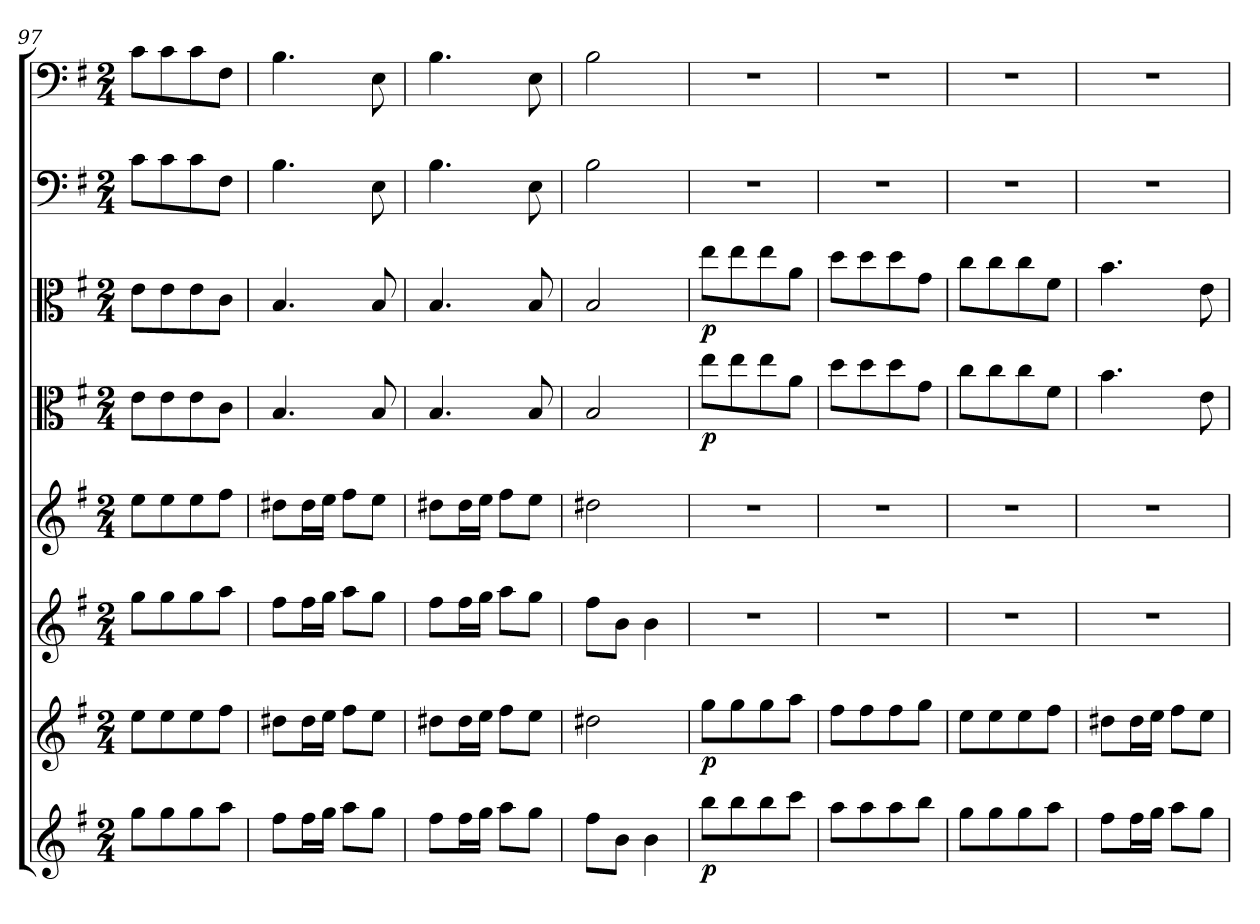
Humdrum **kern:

**kern	**dynam	**kern	**dynam	**kern	**kern	**kern	**dynam	**kern	**dynam	**kern	**kern
*part8	*part8	*part7	*part7	*part6	*part5	*part4	*part4	*part3	*part3	*part2	*part1
*staff8	*staff8	*staff7	*staff7	*staff6	*staff5	*staff4	*staff4	*staff3	*staff3	*staff2	*staff1
*clefG2	*	*clefG2	*	*clefG2	*clefG2	*clefC3	*	*clefC3	*	*clefF4	*clefF4
*k[f#]	*	*k[f#]	*	*k[f#]	*k[f#]	*k[f#]	*	*k[f#]	*	*k[f#]	*k[f#]
*e:	*	*e:	*	*e:	*e:	*e:	*	*e:	*	*e:	*e:
*M2/4	*	*M2/4	*	*M2/4	*M2/4	*M2/4	*	*M2/4	*	*M2/4	*M2/4
=97	=97	=97	=97	=97	=97	=97	=97	=97	=97	=97	=97
8gg\L	.	8ee\L	.	8gg\L	8ee\L	8e\L	.	8e\L	.	8c\L	8c\L
8gg\	.	8ee\	.	8gg\	8ee\	8e\	.	8e\	.	8c\	8c\
8gg\	.	8ee\	.	8gg\	8ee\	8e\	.	8e\	.	8c\	8c\
8aa\J	.	8ff#\J	.	8aa\J	8ff#\J	8c\J	.	8c\J	.	8F#\J	8F#\J
=98	=98	=98	=98	=98	=98	=98	=98	=98	=98	=98	=98
8ff#\L	.	8dd#X\L	.	8ff#\L	8dd#X\L	4.B/	.	4.B/	.	4.B\	4.B\
16ff#\L	.	16dd#\L	.	16ff#\L	16dd#\L	.	.	.	.	.	.
16gg\JJ	.	16ee\JJ	.	16gg\JJ	16ee\JJ	.	.	.	.	.	.
8aa\L	.	8ff#\L	.	8aa\L	8ff#\L	.	.	.	.	.	.
8gg\J	.	8ee\J	.	8gg\J	8ee\J	8B/	.	8B/	.	8E\	8E\
=99	=99	=99	=99	=99	=99	=99	=99	=99	=99	=99	=99
8ff#\L	.	8dd#X\L	.	8ff#\L	8dd#X\L	4.B/	.	4.B/	.	4.B\	4.B\
16ff#\L	.	16dd#\L	.	16ff#\L	16dd#\L	.	.	.	.	.	.
16gg\JJ	.	16ee\JJ	.	16gg\JJ	16ee\JJ	.	.	.	.	.	.
8aa\L	.	8ff#\L	.	8aa\L	8ff#\L	.	.	.	.	.	.
8gg\J	.	8ee\J	.	8gg\J	8ee\J	8B/	.	8B/	.	8E\	8E\
=100	=100	=100	=100	=100	=100	=100	=100	=100	=100	=100	=100
8ff#\L	.	2dd#X\	.	8ff#\L	2dd#X\	2B/	.	2B/	.	2B\	2B\
8b\J	.	.	.	8b\J	.	.	.	.	.	.	.
4b\	.	.	.	4b\	.	.	.	.	.	.	.
=101	=101	=101	=101	=101	=101	=101	=101	=101	=101	=101	=101
8bb\L	p	8gg\L	p	2r	2r	8ee\L	p	8ee\L	p	2r	2r
8bb\	.	8gg\	.	.	.	8ee\	.	8ee\	.	.	.
8bb\	.	8gg\	.	.	.	8ee\	.	8ee\	.	.	.
8ccc\J	.	8aa\J	.	.	.	8a\J	.	8a\J	.	.	.
=102	=102	=102	=102	=102	=102	=102	=102	=102	=102	=102	=102
8aa\L	.	8ff#\L	.	2r	2r	8dd\L	.	8dd\L	.	2r	2r
8aa\	.	8ff#\	.	.	.	8dd\	.	8dd\	.	.	.
8aa\	.	8ff#\	.	.	.	8dd\	.	8dd\	.	.	.
8bb\J	.	8gg\J	.	.	.	8g\J	.	8g\J	.	.	.
=103	=103	=103	=103	=103	=103	=103	=103	=103	=103	=103	=103
8gg\L	.	8ee\L	.	2r	2r	8cc\L	.	8cc\L	.	2r	2r
8gg\	.	8ee\	.	.	.	8cc\	.	8cc\	.	.	.
8gg\	.	8ee\	.	.	.	8cc\	.	8cc\	.	.	.
8aa\J	.	8ff#\J	.	.	.	8f#\J	.	8f#\J	.	.	.
=104	=104	=104	=104	=104	=104	=104	=104	=104	=104	=104	=104
8ff#\L	.	8dd#X\L	.	2r	2r	4.b\	.	4.b\	.	2r	2r
16ff#\L	.	16dd#\L	.	.	.	.	.	.	.	.	.
16gg\JJ	.	16ee\JJ	.	.	.	.	.	.	.	.	.
8aa\L	.	8ff#\L	.	.	.	.	.	.	.	.	.
8gg\J	.	8ee\J	.	.	.	8e\	.	8e\	.	.	.
=	=	=	=	=	=	=	=	=	=	=	=
*-	*-	*-	*-	*-	*-	*-	*-	*-	*-	*-	*-
